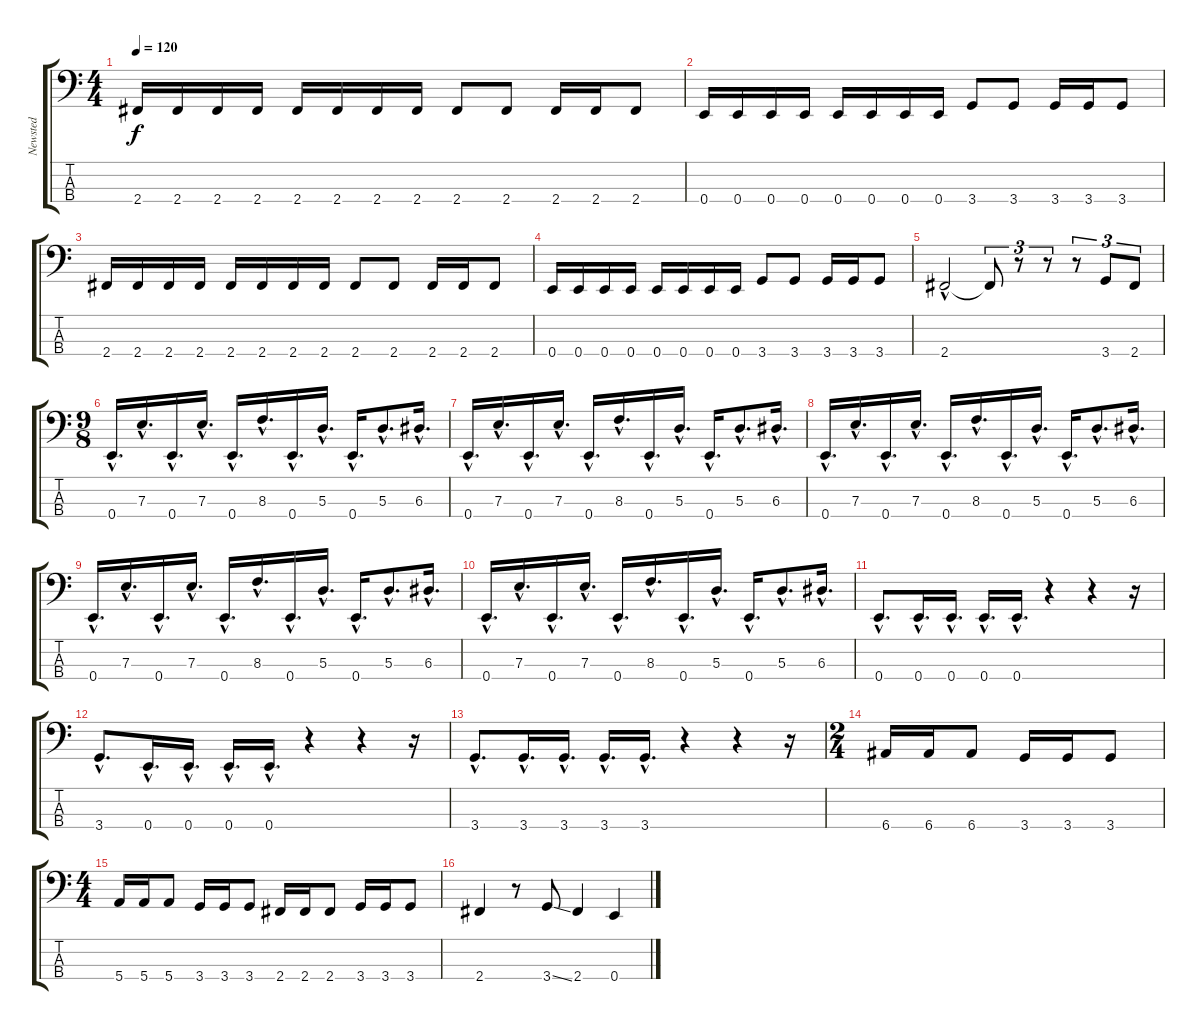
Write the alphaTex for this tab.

\track ("Newsted" "Newsted") {instrument electricbassfinger}
\staff {score tabs}
\tuning (G2 D2 A1 E1) {hide}
\ts (4 4)
\tempo 120
\clef f4
\ks c
2.4.16{dy f} 2.4.16 2.4.16 2.4.16 2.4.16 2.4.16 2.4.16 2.4.16 2.4.8 2.4.8 2.4.16 2.4.16 2.4.8 |
0.4.16 0.4.16 0.4.16 0.4.16 0.4.16 0.4.16 0.4.16 0.4.16 3.4.8 3.4.8 3.4.16 3.4.16 3.4.8 |
2.4.16 2.4.16 2.4.16 2.4.16 2.4.16 2.4.16 2.4.16 2.4.16 2.4.8 2.4.8 2.4.16 2.4.16 2.4.8 |
0.4.16 0.4.16 0.4.16 0.4.16 0.4.16 0.4.16 0.4.16 0.4.16 3.4.8 3.4.8 3.4.16 3.4.16 3.4.8 |
2.4{hac}.2 2.4{t}.8{tu (3 2)} r.8{tu (3 2)} r.8{tu (3 2)} r.8{tu (3 2)} 3.4.8{tu (3 2)} 2.4.8{tu (3 2)} |
\ts (9 8)
0.4{hac}.16{d} 7.3{hac}.16{d} 0.4{hac}.16{d} 7.3{hac}.16{d} 0.4{hac}.16{d} 8.3{hac}.16{d} 0.4{hac}.16{d} 5.3{hac}.16{d} 0.4{hac}.16{d} 5.3{hac}.8{d} 6.3{hac}.16{d} |
0.4{hac}.16{d} 7.3{hac}.16{d} 0.4{hac}.16{d} 7.3{hac}.16{d} 0.4{hac}.16{d} 8.3{hac}.16{d} 0.4{hac}.16{d} 5.3{hac}.16{d} 0.4{hac}.16{d} 5.3{hac}.8{d} 6.3{hac}.16{d} |
0.4{hac}.16{d} 7.3{hac}.16{d} 0.4{hac}.16{d} 7.3{hac}.16{d} 0.4{hac}.16{d} 8.3{hac}.16{d} 0.4{hac}.16{d} 5.3{hac}.16{d} 0.4{hac}.16{d} 5.3{hac}.8{d} 6.3{hac}.16{d} |
0.4{hac}.16{d} 7.3{hac}.16{d} 0.4{hac}.16{d} 7.3{hac}.16{d} 0.4{hac}.16{d} 8.3{hac}.16{d} 0.4{hac}.16{d} 5.3{hac}.16{d} 0.4{hac}.16{d} 5.3{hac}.8{d} 6.3{hac}.16{d} |
0.4{hac}.16{d} 7.3{hac}.16{d} 0.4{hac}.16{d} 7.3{hac}.16{d} 0.4{hac}.16{d} 8.3{hac}.16{d} 0.4{hac}.16{d} 5.3{hac}.16{d} 0.4{hac}.16{d} 5.3{hac}.8{d} 6.3{hac}.16{d} |
0.4{hac}.8{d} 0.4{hac}.16{d} 0.4{hac}.16{d} 0.4{hac}.16{d} 0.4{hac}.16{d} r.4 r.4 r.16 |
3.4{hac}.8{d} 0.4{hac}.16{d} 0.4{hac}.16{d} 0.4{hac}.16{d} 0.4{hac}.16{d} r.4 r.4 r.16 |
3.4{hac}.8{d} 3.4{hac}.16{d} 3.4{hac}.16{d} 3.4{hac}.16{d} 3.4{hac}.16{d} r.4 r.4 r.16 |
\ts (2 4)
6.4.16 6.4.16 6.4.8 3.4.16 3.4.16 3.4.8 |
\ts (4 4)
5.4.16 5.4.16 5.4.8 3.4.16 3.4.16 3.4.8 2.4.16 2.4.16 2.4.8 3.4.16 3.4.16 3.4.8 |
2.4.4 r.8 3.4{ss}.8 2.4.4 0.4.4
